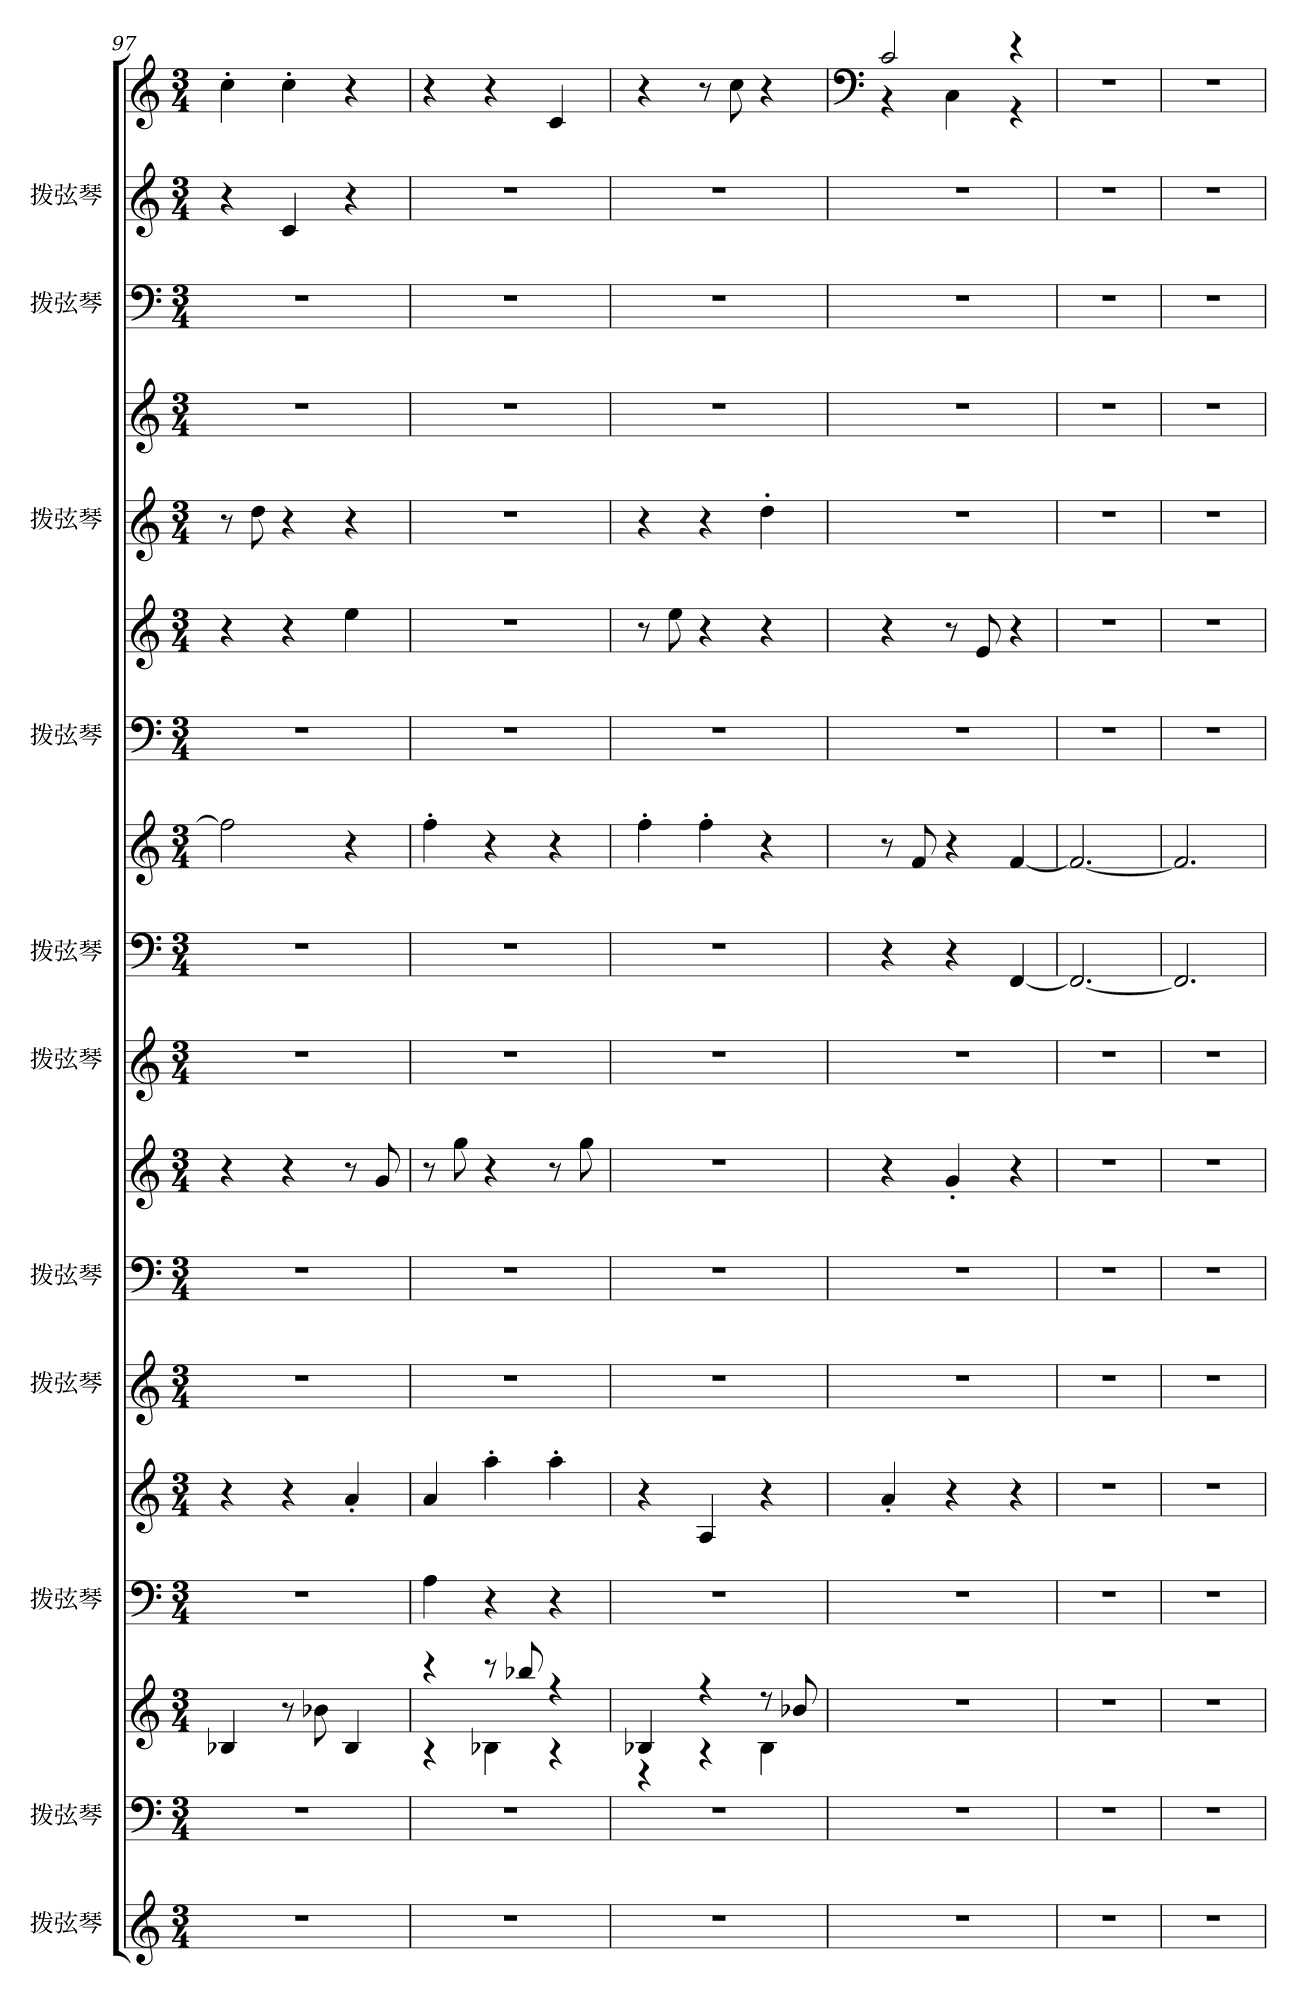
**kern	**kern	**kern	**kern	**kern	**kern	**kern	**kern	**kern	**kern	**kern	**kern	**kern	**kern	**kern	**kern	**kern	**kern
*part11	*part10	*part10	*part9	*part9	*part8	*part7	*part7	*part6	*part5	*part5	*part4	*part4	*part3	*part3	*part2	*part1	*part1
*staff18	*staff17	*staff16	*staff15	*staff14	*staff13	*staff12	*staff11	*staff10	*staff9	*staff8	*staff7	*staff6	*staff5	*staff4	*staff3	*staff2	*staff1
*I"拨弦琴	*I"拨弦琴	*	*I"拨弦琴	*	*I"拨弦琴	*I"拨弦琴	*	*I"拨弦琴	*I"拨弦琴	*	*I"拨弦琴	*	*I"拨弦琴	*	*I"拨弦琴	*I"拨弦琴	*
!!LO:PB:g=z
*clefG2	*clefF4	*clefG2	*clefF4	*clefG2	*clefG2	*clefF4	*clefG2	*clefG2	*clefF4	*clefG2	*clefF4	*clefG2	*clefG2	*clefG2	*clefF4	*clefG2	*clefG2
*k[]	*k[]	*k[]	*k[]	*k[]	*k[]	*k[]	*k[]	*k[]	*k[]	*k[]	*k[]	*k[]	*k[]	*k[]	*k[]	*k[]	*k[]
*M3/4	*M3/4	*M3/4	*M3/4	*M3/4	*M3/4	*M3/4	*M3/4	*M3/4	*M3/4	*M3/4	*M3/4	*M3/4	*M3/4	*M3/4	*M3/4	*M3/4	*M3/4
=97	=97	=97	=97	=97	=97	=97	=97	=97	=97	=97	=97	=97	=97	=97	=97	=97	=97
2.r	2.r	4B-X/	2.r	4r	2.r	2.r	4r	2.r	2.r	2ff\]	2.r	4r	8r	2.r	2.r	4r	4cc'\
.	.	.	.	.	.	.	.	.	.	.	.	.	8dd\	.	.	.	.
.	.	8r	.	4r	.	.	4r	.	.	.	.	4r	4r	.	.	4c/	4cc'\
.	.	8b-X\	.	.	.	.	.	.	.	.	.	.	.	.	.	.	.
.	.	4B-/	.	4a'/	.	.	8r	.	.	4r	.	4ee\	4r	.	.	4r	4r
.	.	.	.	.	.	.	8g/	.	.	.	.	.	.	.	.	.	.
=98	=98	=98	=98	=98	=98	=98	=98	=98	=98	=98	=98	=98	=98	=98	=98	=98	=98
*	*	*^	*	*	*	*	*	*	*	*	*	*	*	*	*	*	*
2.r	2.r	4r	4r	4A\	4a/	2.r	2.r	8r	2.r	2.r	4ff'\	2.r	2.r	2.r	2.r	2.r	2.r	4r
.	.	.	.	.	.	.	.	8gg\	.	.	.	.	.	.	.	.	.	.
.	.	8r	4B-X\	4r	4aa'\	.	.	4r	.	.	4r	.	.	.	.	.	.	4r
.	.	8bb-X/	.	.	.	.	.	.	.	.	.	.	.	.	.	.	.	.
.	.	4r	4r	4r	4aa'\	.	.	8r	.	.	4r	.	.	.	.	.	.	4c/
.	.	.	.	.	.	.	.	8gg\	.	.	.	.	.	.	.	.	.	.
=99	=99	=99	=99	=99	=99	=99	=99	=99	=99	=99	=99	=99	=99	=99	=99	=99	=99	=99
2.r	2.r	4B-X/	4r	2.r	4r	2.r	2.r	2.r	2.r	2.r	4ff'\	2.r	8r	4r	2.r	2.r	2.r	4r
.	.	.	.	.	.	.	.	.	.	.	.	.	8ee\	.	.	.	.	.
.	.	4r	4r	.	4A/	.	.	.	.	.	4ff'\	.	4r	4r	.	.	.	8r
.	.	.	.	.	.	.	.	.	.	.	.	.	.	.	.	.	.	8cc\
.	.	8r	4B-\	.	4r	.	.	.	.	.	4r	.	4r	4dd'\	.	.	.	4r
.	.	8b-X/	.	.	.	.	.	.	.	.	.	.	.	.	.	.	.	.
*	*	*v	*v	*	*	*	*	*	*	*	*	*	*	*	*	*	*	*
=100	=100	=100	=100	=100	=100	=100	=100	=100	=100	=100	=100	=100	=100	=100	=100	=100	=100
*	*	*	*	*	*	*	*	*	*	*	*	*	*	*	*	*	*clefF4
*	*	*	*	*	*	*	*	*	*	*	*	*	*	*	*	*	*^
2.r	2.r	2.r	2.r	4a'/	2.r	2.r	4r	2.r	4r	8r	2.r	4r	2.r	2.r	2.r	2.r	2c/	4r
.	.	.	.	.	.	.	.	.	.	8f/	.	.	.	.	.	.	.	.
.	.	.	.	4r	.	.	4g'/	.	4r	4r	.	8r	.	.	.	.	.	4C\
.	.	.	.	.	.	.	.	.	.	.	.	8e/	.	.	.	.	.	.
.	.	.	.	4r	.	.	4r	.	[4FF/	[4f/	.	4r	.	.	.	.	4r	4r
*	*	*	*	*	*	*	*	*	*	*	*	*	*	*	*	*	*v	*v
=101	=101	=101	=101	=101	=101	=101	=101	=101	=101	=101	=101	=101	=101	=101	=101	=101	=101
2.r	2.r	2.r	2.r	2.r	2.r	2.r	2.r	2.r	2.FF/_	2.f/_	2.r	2.r	2.r	2.r	2.r	2.r	2.r
=102	=102	=102	=102	=102	=102	=102	=102	=102	=102	=102	=102	=102	=102	=102	=102	=102	=102
2.r	2.r	2.r	2.r	2.r	2.r	2.r	2.r	2.r	2.FF/]	2.f/]	2.r	2.r	2.r	2.r	2.r	2.r	2.r
=	=	=	=	=	=	=	=	=	=	=	=	=	=	=	=	=	=
*-	*-	*-	*-	*-	*-	*-	*-	*-	*-	*-	*-	*-	*-	*-	*-	*-	*-
